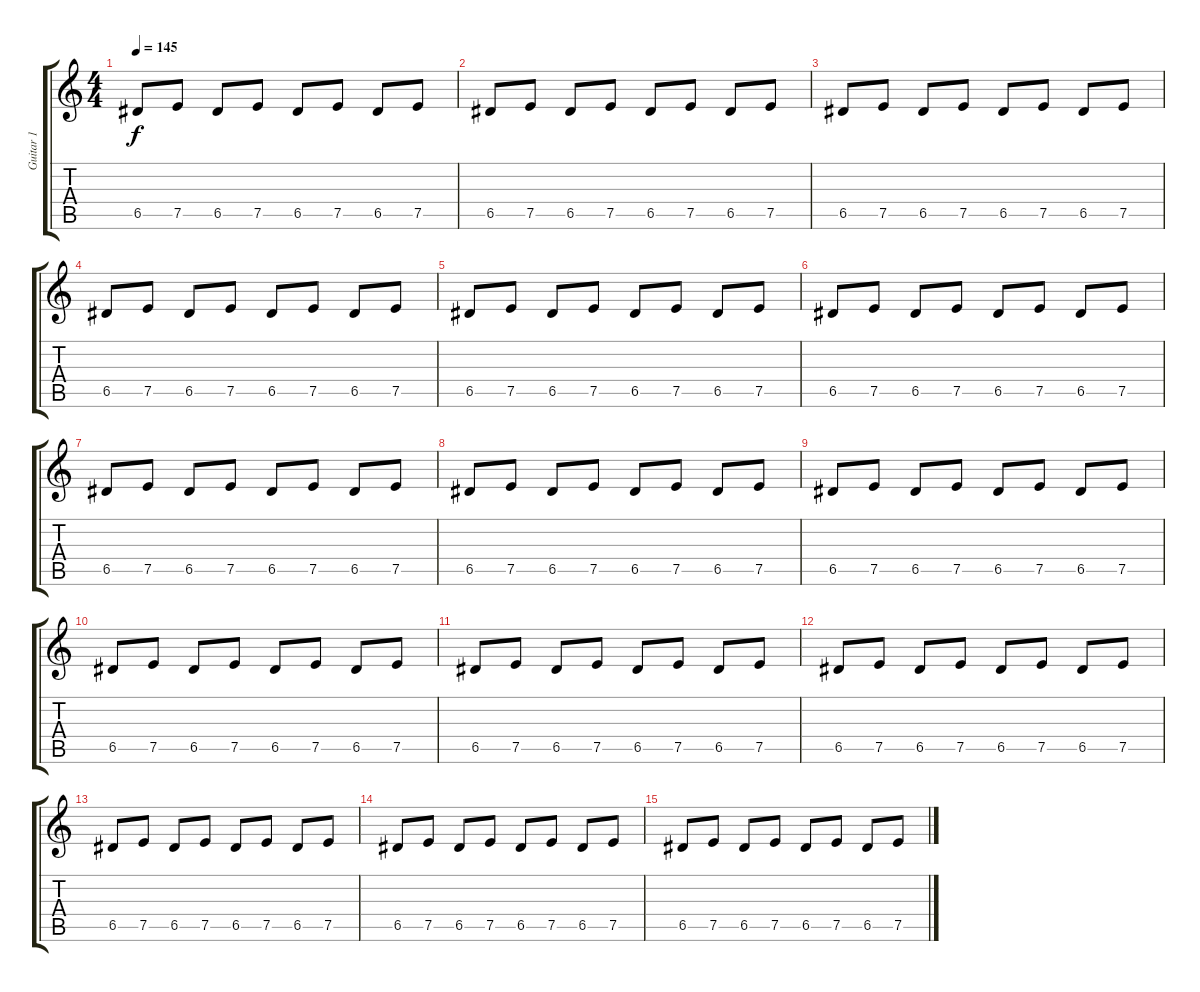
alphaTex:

\track ("Guitar 1" "Guitar 1") {instrument distortionguitar}
\staff {score tabs}
\tuning (E4 B3 G3 D3 A2 E2) {hide}
\ts (4 4)
\tempo 145
\clef g2
\ks c
6.5.8{dy f} 7.5.8 6.5.8 7.5.8 6.5.8 7.5.8 6.5.8 7.5.8 |
6.5.8 7.5.8 6.5.8 7.5.8 6.5.8 7.5.8 6.5.8 7.5.8 |
6.5.8 7.5.8 6.5.8 7.5.8 6.5.8 7.5.8 6.5.8 7.5.8 |
6.5.8{volume 12} 7.5.8 6.5.8 7.5.8 6.5.8 7.5.8 6.5.8 7.5.8 |
6.5.8 7.5.8 6.5.8 7.5.8 6.5.8 7.5.8 6.5.8 7.5.8 |
6.5.8{volume 10} 7.5.8 6.5.8 7.5.8 6.5.8 7.5.8 6.5.8 7.5.8 |
6.5.8 7.5.8 6.5.8 7.5.8 6.5.8 7.5.8 6.5.8 7.5.8 |
6.5.8{volume 8} 7.5.8 6.5.8 7.5.8 6.5.8 7.5.8 6.5.8 7.5.8 |
6.5.8 7.5.8 6.5.8 7.5.8 6.5.8 7.5.8 6.5.8 7.5.8 |
6.5.8{volume 6} 7.5.8 6.5.8 7.5.8 6.5.8 7.5.8 6.5.8 7.5.8 |
6.5.8 7.5.8 6.5.8 7.5.8 6.5.8 7.5.8 6.5.8 7.5.8 |
6.5.8{volume 5} 7.5.8 6.5.8 7.5.8 6.5.8 7.5.8 6.5.8 7.5.8 |
6.5.8 7.5.8 6.5.8 7.5.8 6.5.8 7.5.8 6.5.8 7.5.8 |
6.5.8{volume 0} 7.5.8 6.5.8 7.5.8 6.5.8 7.5.8 6.5.8 7.5.8 |
6.5.8 7.5.8 6.5.8 7.5.8 6.5.8 7.5.8 6.5.8 7.5.8
